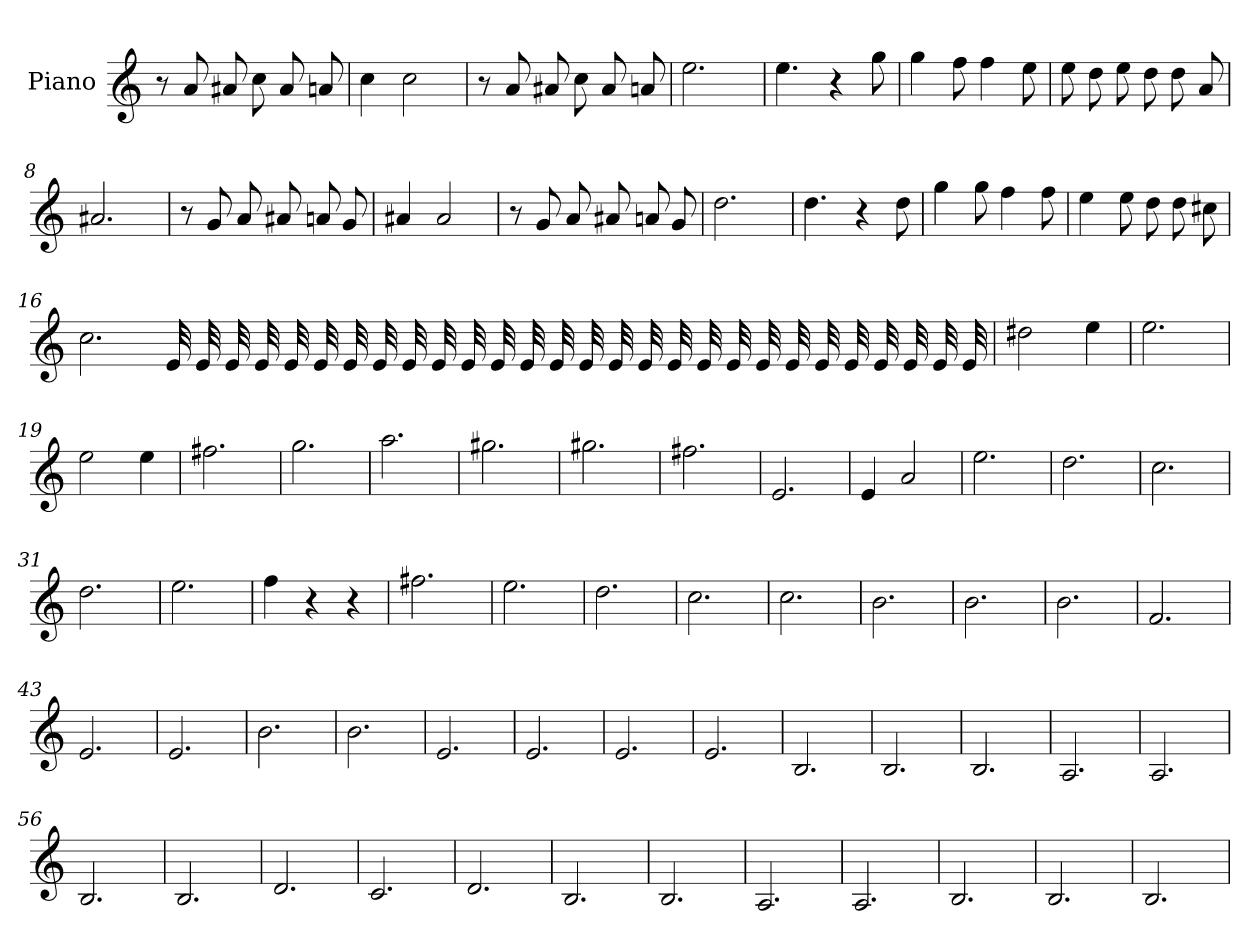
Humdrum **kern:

**kern
*part1
*staff1
*I"Piano
*I'Pno.
=1
8r
8a
8a#
8cc
8a#
8a
=2
4cc
2cc
=3
8r
8a
8a#
8cc
8a#
8a
=4
2.ee
=5
4.ee
4r
8gg
=6
4gg
8ff
4ff
8ee
=7
8ee
8dd
8ee
8dd
8dd
8a
=8
2.a#
=9
8r
8g
8a
8a#
8a
8g
=10
4a#
2a#
=11
8r
8g
8a
8a#
8a
8g
=12
2.dd
=13
4.dd
4r
8dd
=14
4gg
8gg
4ff
8ff
=15
4ee
8ee
8dd
8dd
8cc#
=16
2.cc
32CCCCC
32CCCCC
32CCCCC
32CCCCC
32CCCCC
32CCCCC
32CCCCC
32CCCCC
32CCCCC
32CCCCC
32CCCCC
32CCCCC
32CCCCC
32CCCCC
32CCCCC
32CCCCC
32CCCCC
32CCCCC
32CCCCC
32CCCCC
32CCCCC
32CCCCC
32CCCCC
32CCCCC
32CCCCC
32CCCCC
32CCCCC
32CCCCC
=17
2dd#
4ee
=18
2.ee
=19
2ee
4ee
=20
2.ff#
=21
2.gg
=22
2.aa
=23
2.gg#
=24
2.gg#
=25
2.ff#
=26
2.e
=27
4e
2a
=28
2.ee
=29
2.dd
=30
2.cc
=31
2.dd
=32
2.ee
=33
4ff
4r
4r
=34
2.ff#
=35
2.ee
=36
2.dd
=37
2.cc
=38
2.cc
=39
2.b
=40
2.b
=41
2.b
=42
2.f
=43
2.e
=44
2.e
=45
2.b
=46
2.b
=47
2.e
=48
2.e
=49
2.e
=50
2.e
=51
2.B
=52
2.B
=53
2.B
=54
2.A
=55
2.A
=56
2.B
=57
2.B
=58
2.d
=59
2.c
=60
2.d
=61
2.B
=62
2.B
=63
2.A
=64
2.A
=65
2.B
=66
2.B
=67
2.B
=
*-
